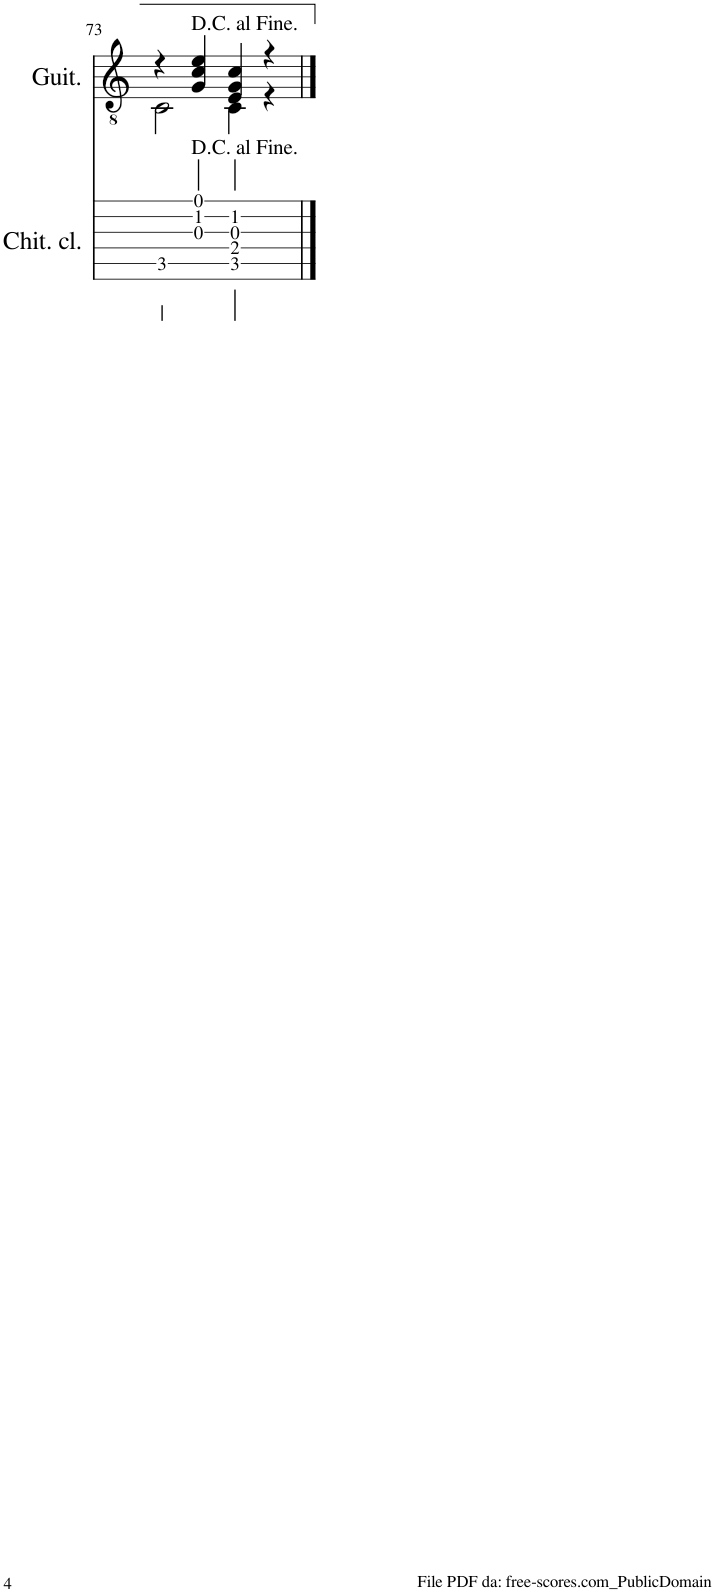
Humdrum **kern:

**kern	**kern
*part2	*part1
*staff2	*staff1
*I"Chitarra classica	*I"Guitar
*I'Chit. cl.	*I'Guit.
!!LO:PB:g=z
*clefGv2	*clefGv2
*k[]	*k[]
*M2/2	*M2/2
*met(c|)	*met(c|)
=73	=73
*^	*^
4r	2C\	4r	2C\
4G/ 4c/ 4e/	.	4G/ 4c/ 4e/	.
4E/ 4G/ 4c/	4C\	4E/ 4G/ 4c/	4C\
4r	4r	4r	4r
*v	*v	*	*
*	*v	*v
==	==
*-	*-
